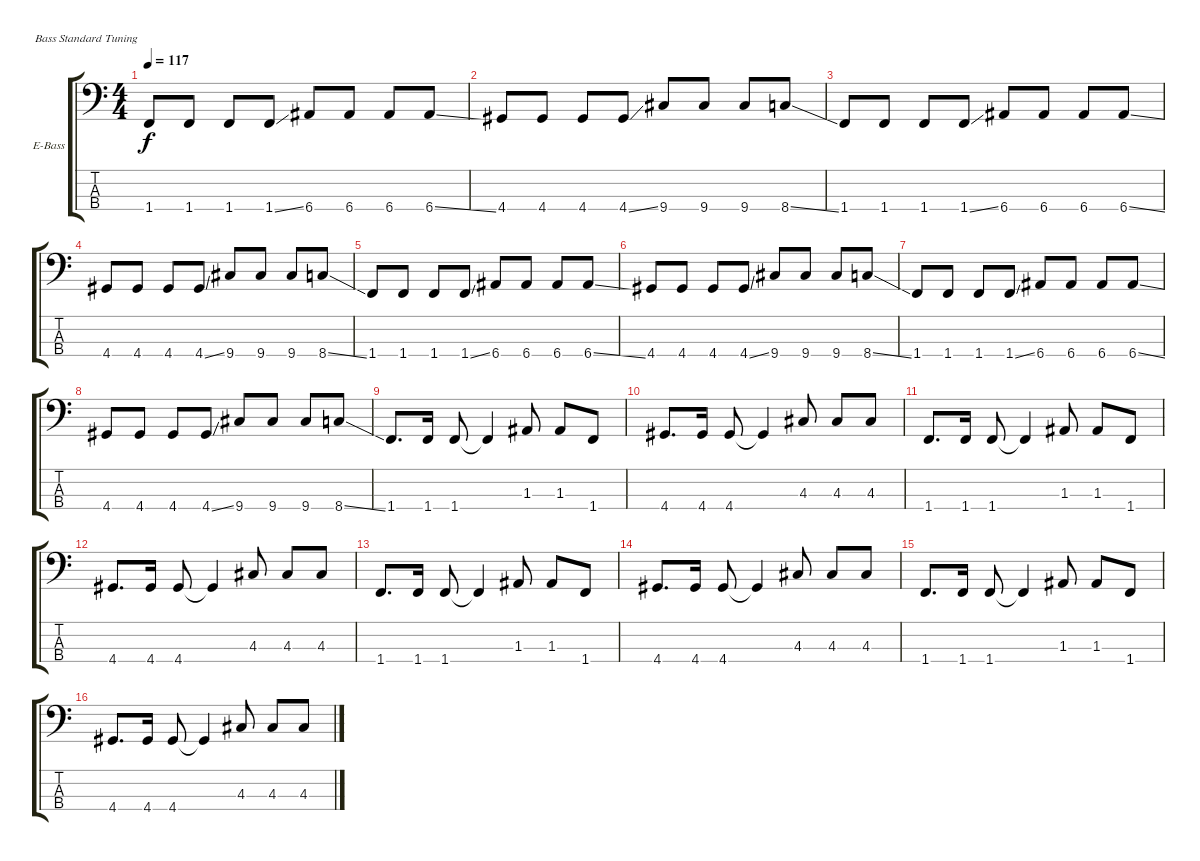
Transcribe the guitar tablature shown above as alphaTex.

\defaultSystemsLayout 4
\bracketExtendMode groupsimilarinstruments
\firstSystemTrackNameOrientation horizontal
\otherSystemsTrackNameOrientation horizontal
\track ("Krist A. Novoselic" "E-Bass") {instrument electricbassfinger}
\staff {score tabs}
\tuning (G2 D2 A1 E1)
\ts (4 4)
\tempo 117
\clef f4
\scale
0.333333
\ks c
1.4.8{dy f} 1.4.8 1.4.8 1.4{ss}.8 6.4.8 6.4.8 6.4.8 6.4{ss}.8 |
\scale
0.333333 4.4.8 4.4.8 4.4.8 4.4{ss}.8 9.4.8 9.4.8 9.4.8 8.4{ss}.8 |
\scale
0.333333 1.4.8 1.4.8 1.4.8 1.4{ss}.8 6.4.8 6.4.8 6.4.8 6.4{ss}.8 |
\scale
0.333333 4.4.8 4.4.8 4.4.8 4.4{ss}.8 9.4.8 9.4.8 9.4.8 8.4{ss}.8 |
\scale
0.333333 1.4.8 1.4.8 1.4.8 1.4{ss}.8 6.4.8 6.4.8 6.4.8 6.4{ss}.8 |
\scale
0.333333 4.4.8 4.4.8 4.4.8 4.4{ss}.8 9.4.8 9.4.8 9.4.8 8.4{ss}.8 |
\scale
0.333333 1.4.8 1.4.8 1.4.8 1.4{ss}.8 6.4.8 6.4.8 6.4.8 6.4{ss}.8 |
\scale
0.333333 4.4.8 4.4.8 4.4.8 4.4{ss}.8 9.4.8 9.4.8 9.4.8 8.4{ss}.8 |
\scale
0.333333 1.4.8{d} 1.4.16 1.4.8 1.4{t}.4 1.3.8 1.3.8 1.4.8 |
\scale
0.333333 4.4.8{d} 4.4.16 4.4.8 4.4{t}.4 4.3.8 4.3.8 4.3.8 |
\scale
0.333333 1.4.8{d} 1.4.16 1.4.8 1.4{t}.4 1.3.8 1.3.8 1.4.8 |
\scale
0.333333 4.4.8{d} 4.4.16 4.4.8 4.4{t}.4 4.3.8 4.3.8 4.3.8 |
\scale
0.333333 1.4.8{d} 1.4.16 1.4.8 1.4{t}.4 1.3.8 1.3.8 1.4.8 |
\scale
0.333333 4.4.8{d} 4.4.16 4.4.8 4.4{t}.4 4.3.8 4.3.8 4.3.8 |
\scale
0.333333 1.4.8{d} 1.4.16 1.4.8 1.4{t}.4 1.3.8 1.3.8 1.4.8 |
\scale
0.333333 4.4.8{d} 4.4.16 4.4.8 4.4{t}.4 4.3.8 4.3.8 4.3.8
